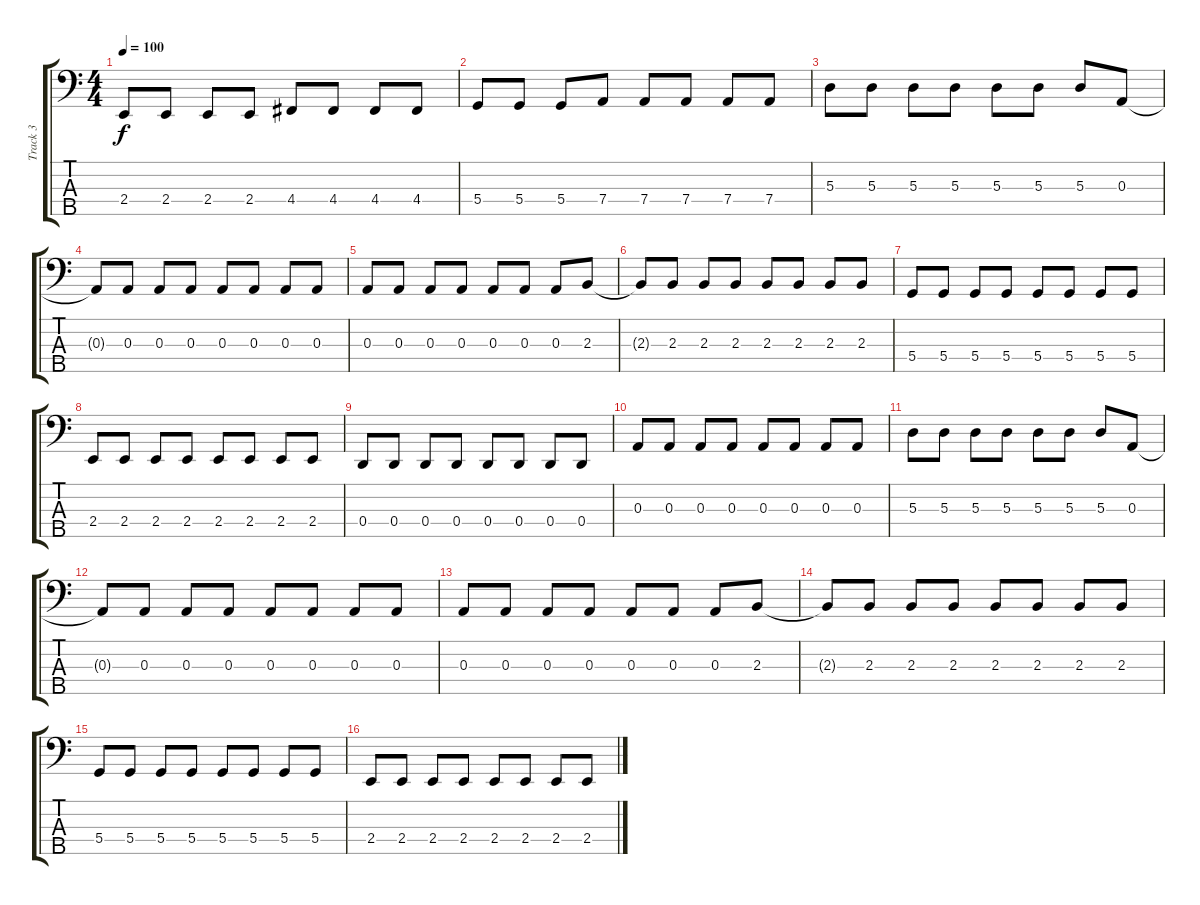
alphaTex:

\track ("Track 3" "Track 3") {instrument electricbassfinger}
\staff {score tabs}
\tuning (G2 D2 A1 D1 B0) {hide}
\ts (4 4)
\tempo 100
\clef f4
\ks c
2.4.8{dy f} 2.4.8 2.4.8 2.4.8 4.4.8 4.4.8 4.4.8 4.4.8 |
5.4.8 5.4.8 5.4.8 7.4.8 7.4.8 7.4.8 7.4.8 7.4.8 |
5.3.8 5.3.8 5.3.8 5.3.8 5.3.8 5.3.8 5.3.8 0.3.8 |
0.3{t}.8 0.3.8 0.3.8 0.3.8 0.3.8 0.3.8 0.3.8 0.3.8 |
0.3.8 0.3.8 0.3.8 0.3.8 0.3.8 0.3.8 0.3.8 2.3.8 |
2.3{t}.8 2.3.8 2.3.8 2.3.8 2.3.8 2.3.8 2.3.8 2.3.8 |
5.4.8 5.4.8 5.4.8 5.4.8 5.4.8 5.4.8 5.4.8 5.4.8 |
2.4.8 2.4.8 2.4.8 2.4.8 2.4.8 2.4.8 2.4.8 2.4.8 |
0.4.8 0.4.8 0.4.8 0.4.8 0.4.8 0.4.8 0.4.8 0.4.8 |
0.3.8 0.3.8 0.3.8 0.3.8 0.3.8 0.3.8 0.3.8 0.3.8 |
5.3.8 5.3.8 5.3.8 5.3.8 5.3.8 5.3.8 5.3.8 0.3.8 |
0.3{t}.8 0.3.8 0.3.8 0.3.8 0.3.8 0.3.8 0.3.8 0.3.8 |
0.3.8 0.3.8 0.3.8 0.3.8 0.3.8 0.3.8 0.3.8 2.3.8 |
2.3{t}.8 2.3.8 2.3.8 2.3.8 2.3.8 2.3.8 2.3.8 2.3.8 |
5.4.8 5.4.8 5.4.8 5.4.8 5.4.8 5.4.8 5.4.8 5.4.8 |
2.4.8 2.4.8 2.4.8 2.4.8 2.4.8 2.4.8 2.4.8 2.4.8
